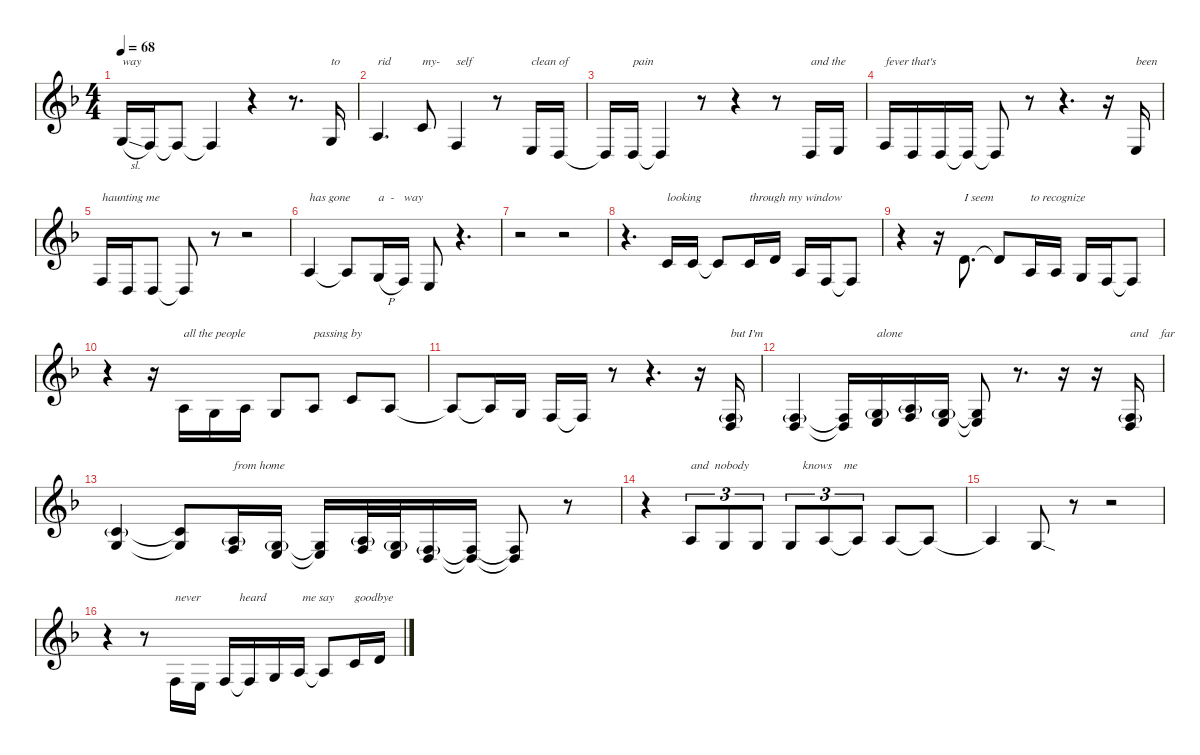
\defaultSystemsLayout 4
\hideDynamics
\bracketExtendMode nobrackets
\singleTrackTrackNamePolicy hidden
\multiTrackTrackNamePolicy hidden
\firstSystemTrackNameMode fullname
\firstSystemTrackNameOrientation horizontal
\otherSystemsTrackNameOrientation horizontal
\track ("Mikael Akerfeldt (vocal)" "led.synth.") {defaultSystemsLayout 4 mute instrument lead2sawtooth}
\staff {score}
\tuning (E4 B3 G3 D3 A2 E2)
\ts (4 4)
\tempo 68
\clef g2
\ks dminor
5.4{sl acc forcenatural}.16{txt "way" dy f beam Up} 3.4{acc forcenatural}.16{beam Up} 3.4{t acc forcenatural}.8{beam Up} 3.4{t acc forcenatural}.4{beam Up} r.4{beam Up} r.8{d beam Up} 5.4{acc forcenatural}.16{txt "to" beam Up} |
7.4{acc forcenatural}.4{d txt "rid" beam Up} 10.4{acc forcenatural}.8{txt "my-" beam Up} 3.4{acc forcenatural}.4{txt "self" beam Up} r.8{beam Up} 2.4{acc forcenatural}.16{txt "clean of" beam Up} 0.4{acc forcenatural}.16{beam Up} |
0.4{t acc forcenatural}.16{beam Up} 0.4{acc forcenatural}.16{txt "pain" beam Up} 0.4{t acc forcenatural}.4{beam Up} r.8{beam Up} r.4{beam Up} r.8{beam Up} 0.4{acc forcenatural}.16{txt "and the " beam Up} 2.4{acc forcenatural}.16{beam Up} |
3.4{acc forcenatural}.16{txt "fever that's" beam Up} 0.4{acc forcenatural}.16{beam Up} 0.4{acc forcenatural}.16{beam Up} 0.4{t acc forcenatural}.16{beam Up} 0.4{t acc forcenatural}.8{beam Up} r.8{beam Up} r.4{d beam Up} r.16{beam Up} 2.4{acc forcenatural}.16{txt "been" beam Up} |
3.4{acc forcenatural}.16{txt "haunting me" beam Up} 0.4{acc forcenatural}.16{beam Up} 0.4{acc forcenatural}.8{beam Up} 0.4{t acc forcenatural}.8{beam Up} r.8{beam Up} r.2{beam Up} |
7.4{acc forcenatural}.4{txt "has gone" beam Up} 7.4{t acc forcenatural}.8{beam Up} 5.4{h acc forcenatural}.16{txt "a  -" beam Up} 3.4{acc forcenatural}.16{txt "way" beam Up} 2.4{acc forcenatural}.8{beam Up} r.4{d beam Up} |
r.2{beam Down} r.2{beam Down} |
r.4{d beam Down} 10.4{acc forcenatural}.16{txt "looking" beam Up} 10.4{acc forcenatural}.16{beam Up} 10.4{t acc forcenatural}.8{beam Up} 10.4{acc forcenatural}.16{txt "through my window" beam Up} 12.4{acc forcenatural}.16{beam Up} 12.5{acc forcenatural}.16{beam Up} 13.6{acc forcenatural}.16{beam Up} 13.6{t acc forcenatural}.8{beam Up} |
r.4{beam Down} r.16{beam Down} 12.4{acc forcenatural}.8{d txt "I seem" beam Up} 12.4{t acc forcenatural}.8{beam Up} 12.5{acc forcenatural}.16{txt "to recognize" beam Up} 12.5{acc forcenatural}.16{beam Up} 10.5{acc forcenatural}.16{beam Up} 13.6{acc forcenatural}.16{beam Up} 13.6{t acc forcenatural}.8{beam Up} |
r.4{beam Down} r.16{beam Down} 12.5{acc forcenatural}.16{txt "all the people" beam Up} 10.5{acc forcenatural}.16{beam Up} 12.5{acc forcenatural}.16{beam Up} 10.5{acc forcenatural}.8{beam Up} 12.5{acc forcenatural}.8{txt "passing by" beam Up} 10.4{acc forcenatural}.8{beam Up} 12.5{acc forcenatural}.8{beam Up} |
12.5{t acc forcenatural}.8{beam Up} 12.5{t acc forcenatural}.16{beam Up} 10.5{acc forcenatural}.16{beam Up} 13.6{acc forcenatural}.16{beam Up} 13.6{t acc forcenatural}.16{beam Up} r.8{beam Up} r.4{d beam Up} r.16{beam Up} (3.4{g acc forcenatural} 5.5{acc forcenatural}).16{txt "but I'm" beam Up} |
(3.4{g acc forcenatural} 5.5{acc forcenatural}).4{beam Up} (3.4{t acc forcenatural} 5.5{t acc forcenatural}).16{beam Up} (5.4{g acc forcenatural} 7.5{acc forcenatural}).16{txt "alone" beam Up} (7.4{g acc forcenatural} 8.5{acc forcenatural}).16{beam Up} (5.4{g acc forcenatural} 7.5{acc forcenatural}).16{beam Up} (5.4{t acc forcenatural} 7.5{t acc forcenatural}).8{beam Up} r.8{d beam Up} r.16{beam Up} r.16{beam Up} (3.4{g acc forcenatural} 5.5{acc forcenatural}).16{txt "and    far" beam Up} |
(10.4{g acc forcenatural} 10.5{acc forcenatural}).4{beam Up} (10.4{t acc forcenatural} 10.5{t acc forcenatural}).8{beam Up} (7.4{g acc forcenatural} 8.5{acc forcenatural}).16{txt "from home" beam Up} (5.4{g acc forcenatural} 7.5{acc forcenatural}).16{beam Up} (5.4{t acc forcenatural} 7.5{t acc forcenatural}).16{beam Up} (7.4{g acc forcenatural} 8.5{acc forcenatural}).32{beam Up} (5.4{g acc forcenatural} 7.5{acc forcenatural}).32{beam Up} (3.4{g acc forcenatural} 5.5{acc forcenatural}).16{beam Up} (3.4{t acc forcenatural} 5.5{t acc forcenatural}).16{beam Up} (3.4{t acc forcenatural} 5.5{t acc forcenatural}).8{beam Up} r.8{beam Up} |
r.4{beam Down} 7.4{acc forcenatural}.8{tu (3 2) txt "and  nobody                  knows    me" beam Up} 5.4{acc forcenatural}.8{tu (3 2) beam Up} 5.4{acc forcenatural}.8{tu (3 2) beam Up} 5.4{acc forcenatural}.8{tu (3 2) beam Up} 7.4{acc forcenatural}.8{tu (3 2) beam Up} 7.4{t acc forcenatural}.8{tu (3 2) beam Up} 7.4{acc forcenatural}.8{beam Up} 7.4{t acc forcenatural}.8{beam Up} |
7.4{t acc forcenatural}.4{beam Up} 5.4{sod acc forcenatural}.8{beam Up} r.8{beam Up} r.2{beam Up} |
r.4{beam Down} r.8{beam Down} 3.4{acc forcenatural}.16{txt "never             heard            me say" beam Up} 2.4{acc forcenatural}.16{beam Up} 3.4{acc forcenatural}.16{beam Up} 3.4{t acc forcenatural}.16{beam Up} 5.4{acc forcenatural}.16{beam Up} 7.4{acc forcenatural}.16{beam Up} 7.4{t acc forcenatural}.8{beam Up} 10.4{acc forcenatural}.16{txt "goodbye" beam Up} 12.4{acc forcenatural}.16{beam Up}
